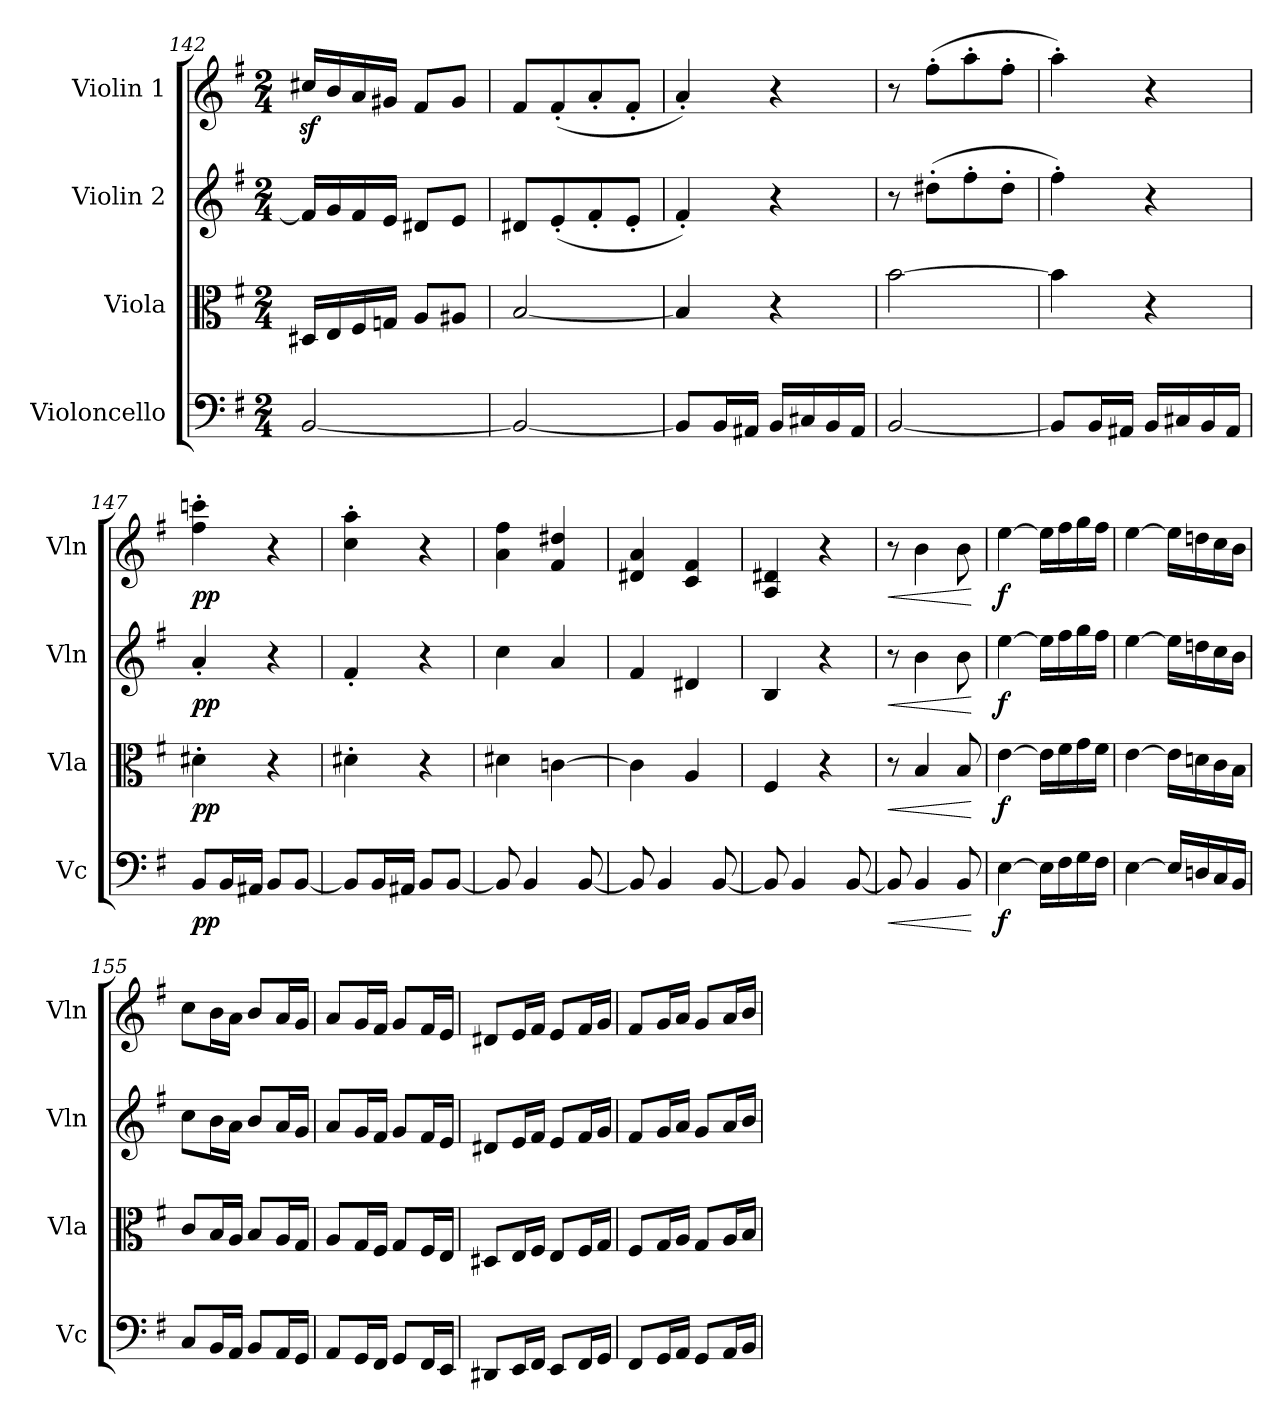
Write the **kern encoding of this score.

**kern	**dynam	**kern	**dynam	**kern	**dynam	**kern	**dynam
*part4	*part4	*part3	*part3	*part2	*part2	*part1	*part1
*staff4	*staff4	*staff3	*staff3	*staff2	*staff2	*staff1	*staff1
*I"Violoncello	*	*I"Viola	*	*I"Violin 2	*	*I"Violin 1	*
*I'Vc	*	*I'Vla	*	*I'Vln	*	*I'Vln	*
*clefF4	*	*clefC3	*	*clefG2	*	*clefG2	*
*k[f#]	*	*k[f#]	*	*k[f#]	*	*k[f#]	*
*M2/4	*	*M2/4	*	*M2/4	*	*M2/4	*
=142	=142	=142	=142	=142	=142	=142	=142
[2BB/	.	16D#X/LL	.	16f#/LL]	.	16cc#Xz</LL	.
.	.	16E/	.	16g/	.	16b/	.
.	.	16F#/	.	16f#/	.	16a/	.
.	.	16Gn/JJ	.	16e/JJ	.	16g#X/JJ	.
.	.	8A/L	.	8d#X/L	.	8f#/L	.
.	.	8A#X/J	.	8e/J	.	8g#/J	.
=143	=143	=143	=143	=143	=143	=143	=143
2BB/_	.	[2B/	.	8d#X/L	.	8f#/L	.
.	.	.	.	(8e'/	.	(8f#'/	.
.	.	.	.	8f#'/	.	8a'/	.
.	.	.	.	8e'/J	.	8f#'/J	.
=144	=144	=144	=144	=144	=144	=144	=144
8BB/L]	.	4B/]	.	4f#'/)	.	4a'/)	.
16BB/L	.	.	.	.	.	.	.
16AA#X/JJ	.	.	.	.	.	.	.
16BB/LL	.	4r	.	4r	.	4r	.
16C#X/	.	.	.	.	.	.	.
16BB/	.	.	.	.	.	.	.
16AA#/JJ	.	.	.	.	.	.	.
=145	=145	=145	=145	=145	=145	=145	=145
[2BB/	.	[2b\	.	8r	.	8r	.
.	.	.	.	(8dd#X'\L	.	(8ff#'\L	.
.	.	.	.	8ff#'\	.	8aa'\	.
.	.	.	.	8dd#'\J	.	8ff#'\J	.
=146	=146	=146	=146	=146	=146	=146	=146
8BB/L]	.	4b\]	.	4ff#'\)	.	4aa'\)	.
16BB/L	.	.	.	.	.	.	.
16AA#X/JJ	.	.	.	.	.	.	.
16BB/LL	.	4r	.	4r	.	4r	.
16C#X/	.	.	.	.	.	.	.
16BB/	.	.	.	.	.	.	.
16AA#/JJ	.	.	.	.	.	.	.
=147	=147	=147	=147	=147	=147	=147	=147
!	!LO:DY:b	!	!LO:DY:b	!	!LO:DY:b	!	!LO:DY:b
8BB/L	pp	4d#X'\	pp	4a'/	pp	4ff#\' 4cccn\'	pp
16BB/L	.	.	.	.	.	.	.
16AA#X/JJ	.	.	.	.	.	.	.
8BB/L	.	4r	.	4r	.	4r	.
[8BB/J	.	.	.	.	.	.	.
!!LO:LB:g=z
=148	=148	=148	=148	=148	=148	=148	=148
8BB/L]	.	4d#X'\	.	4f#'/	.	4cc\' 4aa\'	.
16BB/L	.	.	.	.	.	.	.
16AA#X/JJ	.	.	.	.	.	.	.
8BB/L	.	4r	.	4r	.	4r	.
[8BB/J	.	.	.	.	.	.	.
!!LO:LB:g=z
=149	=149	=149	=149	=149	=149	=149	=149
8BB/]	.	4d#X\	.	4cc\	.	4a\ 4ff#\	.
4BB/	.	.	.	.	.	.	.
.	.	[4cn\	.	4a/	.	4f#/ 4dd#X/	.
[8BB/	.	.	.	.	.	.	.
=150	=150	=150	=150	=150	=150	=150	=150
8BB/]	.	4c\]	.	4f#/	.	4d#X/ 4a/	.
4BB/	.	.	.	.	.	.	.
.	.	4A/	.	4d#X/	.	4c/ 4f#/	.
[8BB/	.	.	.	.	.	.	.
=151	=151	=151	=151	=151	=151	=151	=151
8BB/]	.	4F#/	.	4B/	.	4A/ 4d#X/	.
4BB/	.	.	.	.	.	.	.
.	.	4r	.	4r	.	4r	.
[8BB/	.	.	.	.	.	.	.
=152	=152	=152	=152	=152	=152	=152	=152
!	!LO:HP:b	!	!LO:HP:b	!	!LO:HP:b	!	!LO:HP:b
8BB/]	<	8r	<	8r	<	8r	<
4BB/	.	4B/	.	4b\	.	4b\	.
8BB/	.	8B/	.	8b\	.	8b\	.
.	[	.	[	.	[	.	[
=153	=153	=153	=153	=153	=153	=153	=153
!	!LO:DY:b	!	!LO:DY:b	!	!LO:DY:b	!	!LO:DY:b
[4E\	f	[4e\	f	[4ee\	f	[4ee\	f
16E\LL]	.	16e\LL]	.	16ee\LL]	.	16ee\LL]	.
16F#\	.	16f#\	.	16ff#\	.	16ff#\	.
16G\	.	16g\	.	16gg\	.	16gg\	.
16F#\JJ	.	16f#\JJ	.	16ff#\JJ	.	16ff#\JJ	.
=154	=154	=154	=154	=154	=154	=154	=154
[4E\	.	[4e\	.	[4ee\	.	[4ee\	.
16E/LL]	.	16e\LL]	.	16ee\LL]	.	16ee\LL]	.
16Dn/	.	16dn\	.	16ddn\	.	16ddn\	.
16C/	.	16c\	.	16cc\	.	16cc\	.
16BB/JJ	.	16B\JJ	.	16b\JJ	.	16b\JJ	.
=155	=155	=155	=155	=155	=155	=155	=155
8C/L	.	8c/L	.	8cc\L	.	8cc\L	.
16BB/L	.	16B/L	.	16b\L	.	16b\L	.
16AA/JJ	.	16A/JJ	.	16a\JJ	.	16a\JJ	.
8BB/L	.	8B/L	.	8b/L	.	8b/L	.
16AA/L	.	16A/L	.	16a/L	.	16a/L	.
16GG/JJ	.	16G/JJ	.	16g/JJ	.	16g/JJ	.
=156	=156	=156	=156	=156	=156	=156	=156
8AA/L	.	8A/L	.	8a/L	.	8a/L	.
16GG/L	.	16G/L	.	16g/L	.	16g/L	.
16FF#/JJ	.	16F#/JJ	.	16f#/JJ	.	16f#/JJ	.
8GG/L	.	8G/L	.	8g/L	.	8g/L	.
16FF#/L	.	16F#/L	.	16f#/L	.	16f#/L	.
16EE/JJ	.	16E/JJ	.	16e/JJ	.	16e/JJ	.
=157	=157	=157	=157	=157	=157	=157	=157
8DD#X/L	.	8D#X/L	.	8d#X/L	.	8d#X/L	.
16EE/L	.	16E/L	.	16e/L	.	16e/L	.
16FF#/JJ	.	16F#/JJ	.	16f#/JJ	.	16f#/JJ	.
8EE/L	.	8E/L	.	8e/L	.	8e/L	.
16FF#/L	.	16F#/L	.	16f#/L	.	16f#/L	.
16GG/JJ	.	16G/JJ	.	16g/JJ	.	16g/JJ	.
!!LO:PB:g=z
=158	=158	=158	=158	=158	=158	=158	=158
8FF#/L	.	8F#/L	.	8f#/L	.	8f#/L	.
16GG/L	.	16G/L	.	16g/L	.	16g/L	.
16AA/JJ	.	16A/JJ	.	16a/JJ	.	16a/JJ	.
8GG/L	.	8G/L	.	8g/L	.	8g/L	.
16AA/L	.	16A/L	.	16a/L	.	16a/L	.
16BB/JJ	.	16B/JJ	.	16b/JJ	.	16b/JJ	.
=	=	=	=	=	=	=	=
*-	*-	*-	*-	*-	*-	*-	*-
